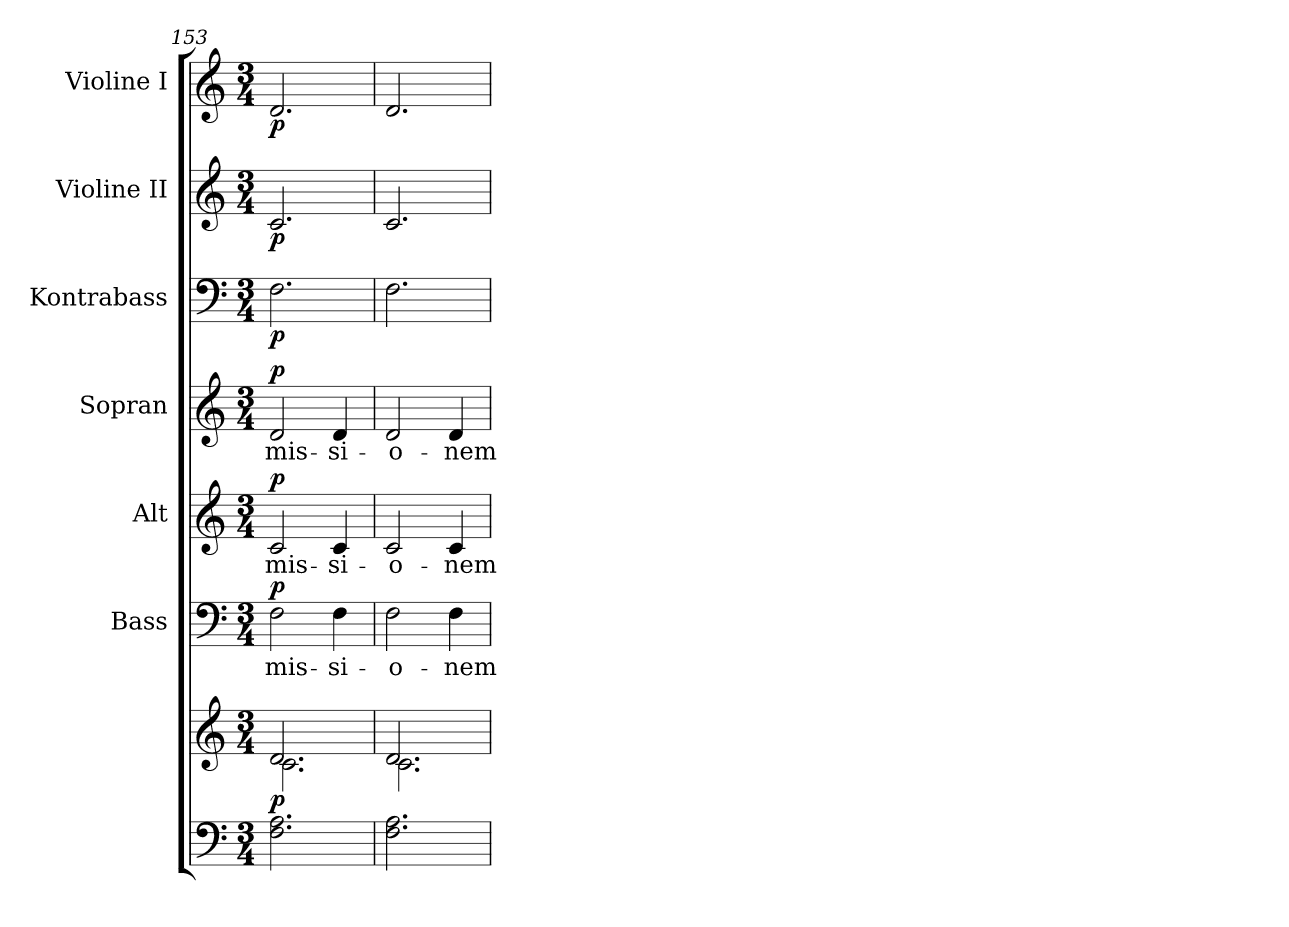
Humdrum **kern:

**kern	**kern	**dynam	**kern	**text	**dynam	**kern	**text	**dynam	**kern	**text	**dynam	**kern	**dynam	**kern	**dynam	**kern	**dynam
*part7	*part7	*part7	*part6	*part6	*part6	*part5	*part5	*part5	*part4	*part4	*part4	*part3	*part3	*part2	*part2	*part1	*part1
*staff8	*staff7	*staff7/8	*staff6	*staff6	*staff6	*staff5	*staff5	*staff5	*staff4	*staff4	*staff4	*staff3	*staff3	*staff2	*staff2	*staff1	*staff1
*	*	*	*I"Bass	*	*	*I"Alt	*	*	*I"Sopran	*	*	*I"Kontrabass	*	*I"Violine II	*	*I"Violine I	*
*	*	*	*I'B.	*	*	*I'A.	*	*	*I'S.	*	*	*I'Kb.	*	*I'Vl. II	*	*I'Vl. I	*
*clefF4	*clefG2	*	*clefF4	*	*	*clefG2	*	*	*clefG2	*	*	*clefF4	*	*clefG2	*	*clefG2	*
*	*	*	*	*	*	*	*	*	*	*	*	*ITrd7c12	*	*	*	*	*
*k[]	*k[]	*	*k[]	*	*	*k[]	*	*	*k[]	*	*	*k[]	*	*k[]	*	*k[]	*
*C:	*C:	*	*C:	*	*	*C:	*	*	*C:	*	*	*C:	*	*C:	*	*C:	*
*M3/4	*M3/4	*	*M3/4	*	*	*M3/4	*	*	*M3/4	*	*	*M3/4	*	*M3/4	*	*M3/4	*
=153	=153	=153	=153	=153	=153	=153	=153	=153	=153	=153	=153	=153	=153	=153	=153	=153	=153
*	*^	*	*	*	*	*	*	*	*	*	*	*	*	*	*	*	*
!	!	!	!LO:DY:b	!	!LO:LY:b	!LO:DY:a	!	!LO:LY:b	!LO:DY:a	!	!LO:LY:b	!LO:DY:a	!	!LO:DY:b	!	!LO:DY:b	!	!LO:DY:b
2.F\ 2.A\	2.d/	2.c\	p	2F\	-mis-	p	2c/	-mis-	p	2d/	-mis-	p	2.FF\	p	2.c/	p	2.d/	p
!	!	!	!	!	!LO:LY:b	!	!	!LO:LY:b	!	!	!LO:LY:b	!	!	!	!	!	!	!
.	.	.	.	4F\	-si-	.	4c/	-si-	.	4d/	-si-	.	.	.	.	.	.	.
=154	=154	=154	=154	=154	=154	=154	=154	=154	=154	=154	=154	=154	=154	=154	=154	=154	=154	=154
!	!	!	!	!	!LO:LY:b	!	!	!LO:LY:b	!	!	!LO:LY:b	!	!	!	!	!	!	!
2.F\ 2.A\	2.d/	2.c\	.	2F\	-o-	.	2c/	-o-	.	2d/	-o-	.	2.FF\	.	2.c/	.	2.d/	.
!	!	!	!	!	!LO:LY:b	!	!	!LO:LY:b	!	!	!LO:LY:b	!	!	!	!	!	!	!
.	.	.	.	4F\	-nem	.	4c/	-nem	.	4d/	-nem	.	.	.	.	.	.	.
*	*v	*v	*	*	*	*	*	*	*	*	*	*	*	*	*	*	*	*
=	=	=	=	=	=	=	=	=	=	=	=	=	=	=	=	=	=
*-	*-	*-	*-	*-	*-	*-	*-	*-	*-	*-	*-	*-	*-	*-	*-	*-	*-
